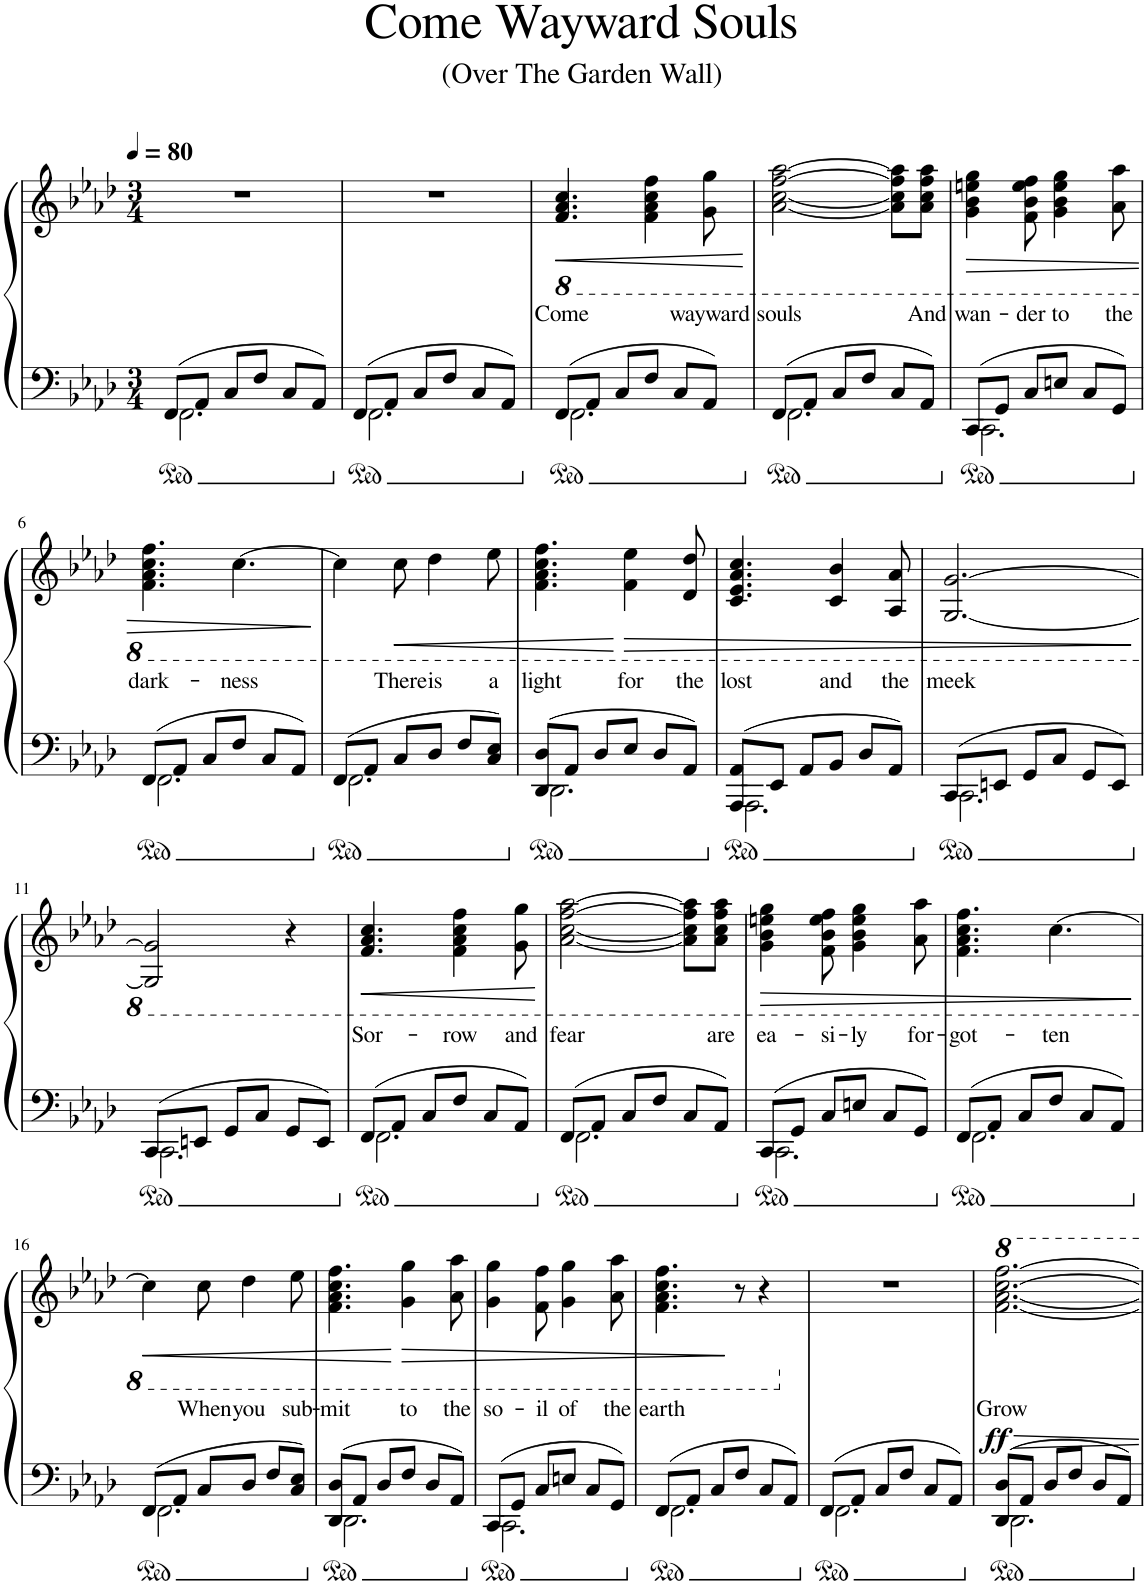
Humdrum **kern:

**kern	**kern	**text	**dynam
*part1	*part1	*part1	*part1
*staff2	*staff1	*staff1	*staff1/2
*I"Piano	*	*	*
*I'Pno.	*	*	*
*clefF4	*clefG2	*	*
*k[b-e-a-d-]	*k[b-e-a-d-]	*	*
*M3/4	*M3/4	*	*
*MM80	*MM80	*	*
=1	=1	=1	=1
*^	*	*	*
8FF/L	2.FF\	2.r	.	.
8AA-/J	.	.	.	.
8C/L	.	.	.	.
8F/J	.	.	.	.
8C/L	.	.	.	.
8AA-/J	.	.	.	.
=2	=2	=2	=2	=2
8FF/L	2.FF\	2.r	.	.
8AA-/J	.	.	.	.
8C/L	.	.	.	.
8F/J	.	.	.	.
8C/L	.	.	.	.
8AA-/J	.	.	.	.
=3	=3	=3	=3	=3
!	!	!	!LO:LY:b	!LO:HP:b
8FF/L	2.FF\	4.F/ 4.A-/ 4.c/	Come	<
8AA-/J	.	.	.	.
8C/L	.	.	.	.
*	*	*8ba	*	*
8F/J	.	4F\ 4A-\ 4c\ 4f\	.	.
8C/L	.	.	.	.
!	!	!	!LO:LY:b	!
8AA-/J	.	8G\ 8g\	wayward	.
*v	*v	*	*	*
.	.	.	[
=4	=4	=4	=4
*^	*	*	*
!	!	!	!LO:LY:b	!
8FF/L	2.FF\	[2A-\ [2c\ [2f\ [2a-\	souls	.
8AA-/J	.	.	.	.
8C/L	.	.	.	.
8F/J	.	.	.	.
8C/L	.	8A-\] 8c\] 8f\] 8a-\]L	.	.
!	!	!	!LO:LY:b	!
8AA-/J	.	8A-\ 8c\ 8f\ 8a-\J	And	.
=5	=5	=5	=5	=5
!	!	!	!LO:LY:b	!LO:HP:b
8CC/L	2.CC\	4G\ 4B-\ 4en\ 4g\	wan-	>
8GG/J	.	.	.	.
!	!	!	!LO:LY:b	!
8C/L	.	8F\ 8B-\ 8e\ 8f\	-der	.
!	!	!	!LO:LY:b	!
8En/J	.	4G\ 4B-\ 4e\ 4g\	to	.
8C/L	.	.	.	.
!	!	!	!LO:LY:b	!
8GG/J	.	8A-\ 8a-\	the	.
!!LO:LB:g=z
=6	=6	=6	=6	=6
!	!	!	!LO:LY:b	!
8FF/L	2.FF\	4.F\ 4.A-\ 4.c\ 4.f\	dark-	.
8AA-/J	.	.	.	.
8C/L	.	.	.	.
!	!	!	!LO:LY:b	!
8F/J	.	[4.c\	-ness	.
8C/L	.	.	.	.
8AA-/J	.	.	.	.
*v	*v	*	*	*
.	.	.	]
=7	=7	=7	=7
*^	*	*	*
8FF/L	2.FF\	4c\]	.	.
8AA-/J	.	.	.	.
!	!	!	!LO:LY:b	!LO:HP:b
8C/L	.	8c\	There	<
!	!	!	!LO:LY:b	!
8D-/J	.	4d-\	is	.
8F/L	.	.	.	.
!	!	!	!LO:LY:b	!
8C/ 8E-/J	.	8e-\	a	.
=8	=8	=8	=8	=8
!	!	!	!LO:LY:b	!
8DD-/ 8D-/L	2.DD-\	4.F\ 4.A-\ 4.c\ 4.f\	light	.
8AA-/J	.	.	.	.
8D-/L	.	.	.	.
!	!	!	!LO:LY:b	!LO:HP:n=1:b
8E-/J	.	4F\ 4e-\	for	[ >
8D-/L	.	.	.	.
!	!	!	!LO:LY:b	!
8AA-/J	.	8D-/ 8d-/	the	.
=9	=9	=9	=9	=9
!	!	!	!LO:LY:b	!
8AAA-/ 8AA-/L	2.AAA-\	4.C/ 4.E-/ 4.A-/ 4.c/	lost	.
8EE-/J	.	.	.	.
8AA-/L	.	.	.	.
!	!	!	!LO:LY:b	!
8BB-/J	.	4C/ 4B-/	and	.
8D-/L	.	.	.	.
!	!	!	!LO:LY:b	!
8AA-/J	.	8AA-/ 8A-/	the	.
=10	=10	=10	=10	=10
!	!	!	!LO:LY:b	!
8CC/L	2.CC\	[2.GG/ [2.G/	meek	.
8EEn/J	.	.	.	.
8GG/L	.	.	.	.
8C/J	.	.	.	.
8GG/L	.	.	.	.
8EE/J	.	.	.	.
*v	*v	*	*	*
.	.	.	]
!!LO:LB:g=z
=11	=11	=11	=11
*^	*	*	*
8CC/L	2.CC\	2GG/] 2G/]	.	.
8EEn/J	.	.	.	.
8GG/L	.	.	.	.
8C/J	.	.	.	.
8GG/L	.	4r	.	.
8EE/J	.	.	.	.
=12	=12	=12	=12	=12
!	!	!	!LO:LY:b	!LO:HP:b
8FF/L	2.FF\	4.F/ 4.A-/ 4.c/	Sor-	<
8AA-/J	.	.	.	.
8C/L	.	.	.	.
!	!	!	!LO:LY:b	!
8F/J	.	4F\ 4A-\ 4c\ 4f\	-row	.
8C/L	.	.	.	.
!	!	!	!LO:LY:b	!
8AA-/J	.	8G\ 8g\	and	.
*v	*v	*	*	*
.	.	.	[
=13	=13	=13	=13
*^	*	*	*
!	!	!	!LO:LY:b	!
8FF/L	2.FF\	[2A-\ [2c\ [2f\ [2a-\	fear	.
8AA-/J	.	.	.	.
8C/L	.	.	.	.
8F/J	.	.	.	.
8C/L	.	8A-\] 8c\] 8f\] 8a-\]L	.	.
!	!	!	!LO:LY:b	!
8AA-/J	.	8A-\ 8c\ 8f\ 8a-\J	are	.
=14	=14	=14	=14	=14
!	!	!	!LO:LY:b	!LO:HP:b
8CC/L	2.CC\	4G\ 4B-\ 4en\ 4g\	ea-	>
8GG/J	.	.	.	.
!	!	!	!LO:LY:b	!
8C/L	.	8F\ 8B-\ 8e\ 8f\	-si-	.
!	!	!	!LO:LY:b	!
8En/J	.	4G\ 4B-\ 4e\ 4g\	-ly	.
8C/L	.	.	.	.
!	!	!	!LO:LY:b	!
8GG/J	.	8A-\ 8a-\	for-	.
=15	=15	=15	=15	=15
!	!	!	!LO:LY:b	!
8FF/L	2.FF\	4.F\ 4.A-\ 4.c\ 4.f\	-got-	.
8AA-/J	.	.	.	.
8C/L	.	.	.	.
!	!	!	!LO:LY:b	!
8F/J	.	[4.c\	-ten	.
8C/L	.	.	.	.
8AA-/J	.	.	.	.
*v	*v	*	*	*
.	.	.	]
!!LO:LB:g=z
=16	=16	=16	=16
*^	*	*	*
!	!	!	!	!LO:HP:b
8FF/L	2.FF\	4c\]	.	<
8AA-/J	.	.	.	.
!	!	!	!LO:LY:b	!
8C/L	.	8c\	When	.
!	!	!	!LO:LY:b	!
8D-/J	.	4d-\	you	.
8F/L	.	.	.	.
!	!	!	!LO:LY:b	!
8C/ 8E-/J	.	8e-\	sub-	.
=17	=17	=17	=17	=17
!	!	!	!LO:LY:b	!
8DD-/ 8D-/L	2.DD-\	4.F\ 4.A-\ 4.c\ 4.f\	-mit	.
8AA-/J	.	.	.	.
8D-/L	.	.	.	.
!	!	!	!LO:LY:b	!LO:HP:n=1:b
8F/J	.	4G\ 4g\	to	[ >
8D-/L	.	.	.	.
!	!	!	!LO:LY:b	!
8AA-/J	.	8A-\ 8a-\	the	.
=18	=18	=18	=18	=18
!	!	!	!LO:LY:b	!
8CC/L	2.CC\	4G\ 4g\	so-	.
8GG/J	.	.	.	.
!	!	!	!LO:LY:b	!
8C/L	.	8F\ 8f\	-il	.
!	!	!	!LO:LY:b	!
8En/J	.	4G\ 4g\	of	.
8C/L	.	.	.	.
!	!	!	!LO:LY:b	!
8GG/J	.	8A-\ 8a-\	the	.
=19	=19	=19	=19	=19
!	!	!	!LO:LY:b	!
8FF/L	2.FF\	4.F\ 4.A-\ 4.c\ 4.f\	earth	.
8AA-/J	.	.	.	.
8C/L	.	.	.	.
8F/J	.	8r	.	]
8C/L	.	4r	.	.
8AA-/J	.	.	.	.
=20	=20	=20	=20	=20
*	*	*X8ba	*	*
8FF/L	2.FF\	2.r	.	.
8AA-/J	.	.	.	.
8C/L	.	.	.	.
8F/J	.	.	.	.
8C/L	.	.	.	.
8AA-/J	.	.	.	.
=21	=21	=21	=21	=21
!	!	!	!LO:LY:b	!LO:DY:b
8DD-/ 8D-/L	2.DD-\	[2.ff\ [2.aa-\ [2.ccc\ [2.fff\	Grow	ff
8AA-/J	.	.	.	.
8D-/L	.	.	.	.
8F/J	.	.	.	.
8D-/L	.	.	.	.
8AA-/J	.	.	.	.
*v	*v	*	*	*
=	=	=	=
*-	*-	*-	*-
